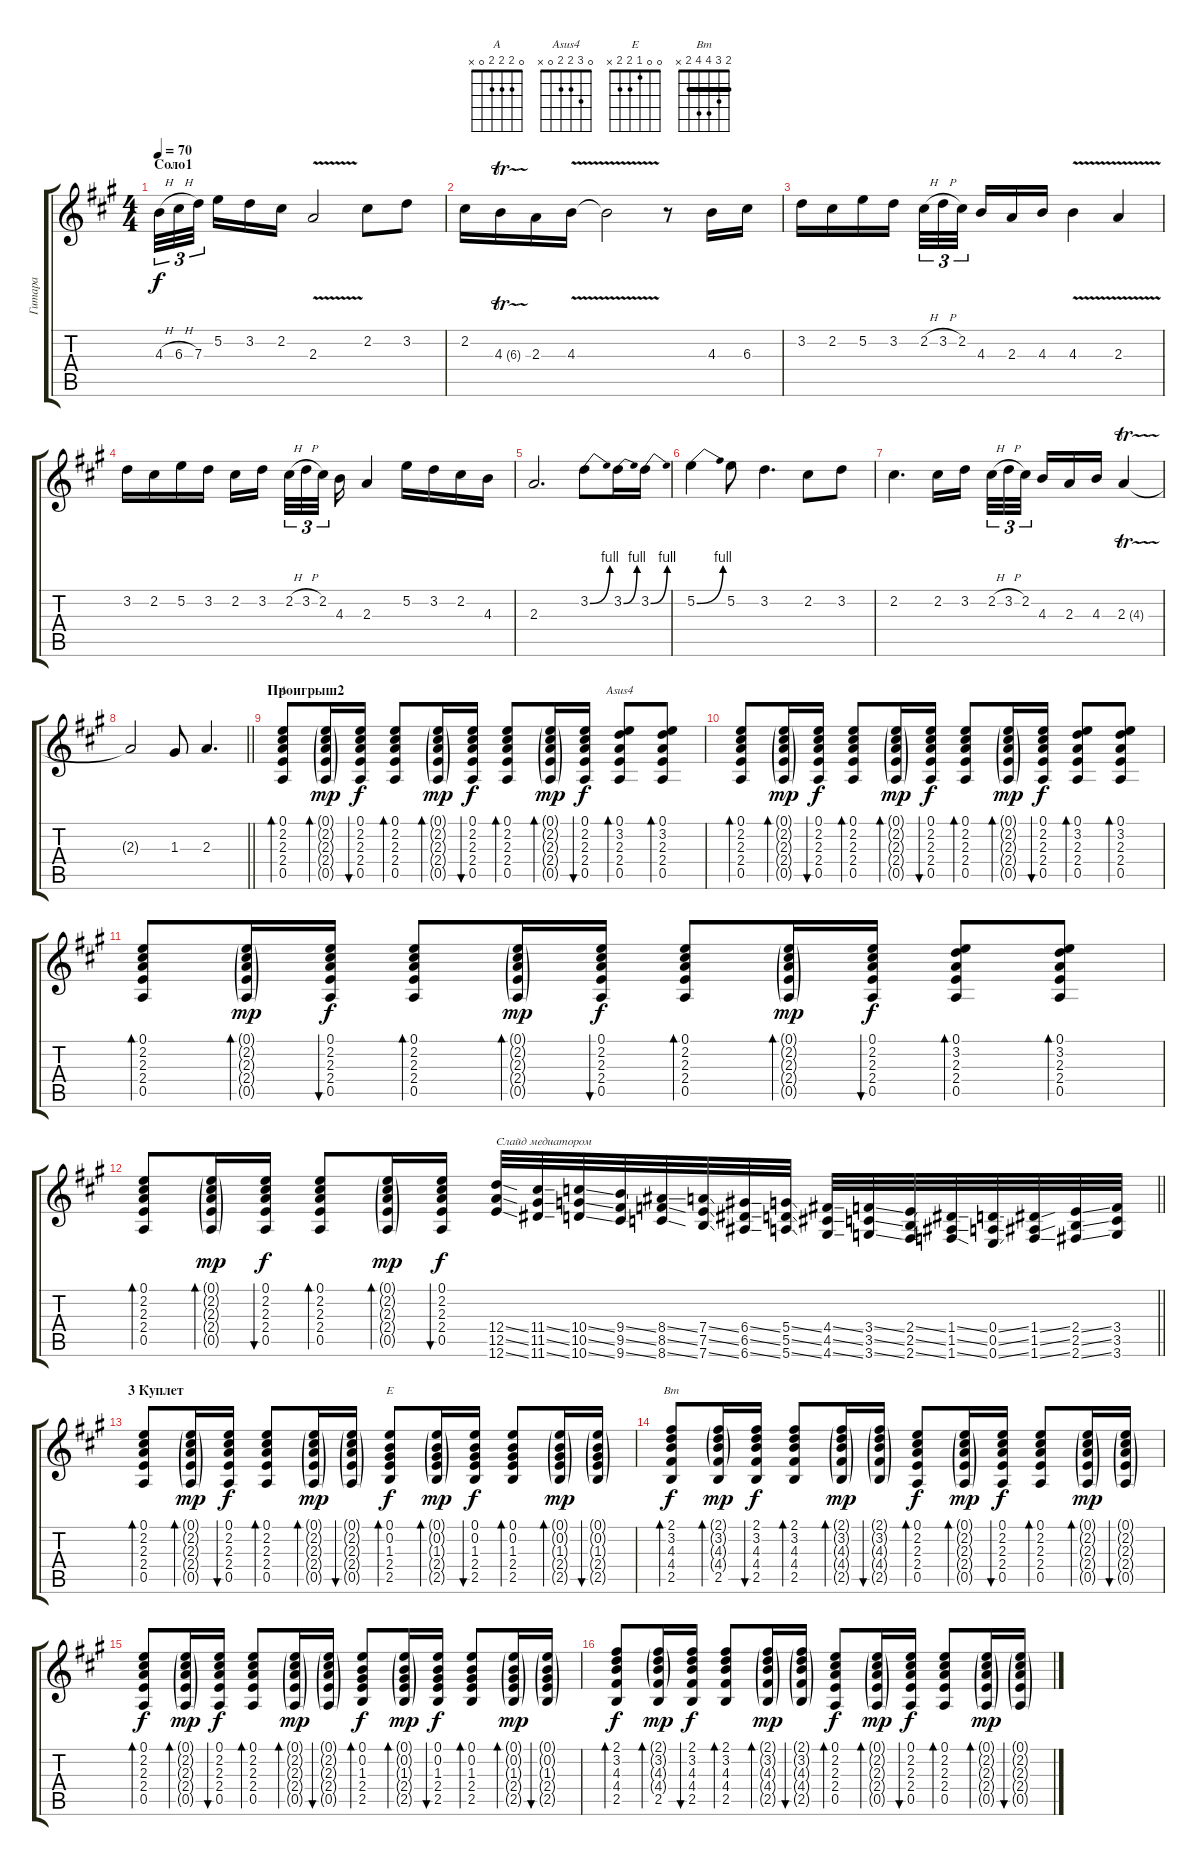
\track ("Гитара" "Гитара") {instrument acousticguitarsteel}
\staff {score tabs}
\tuning (E4 B3 G3 D3 A2 E2) {hide}
\chord ("A" 0 2 2 2 0 x)
\chord ("Asus4" 0 3 2 2 0 x)
\chord ("E" 0 0 1 2 2 x)
\chord ("Bm" 2 3 4 4 2 x) {barre 2}
\ts (4 4)
\section ("" "Соло1")
\tempo 70
\clef g2
\ks a
4.3{h}.32{tu (3 2) dy f instrument distortionguitar} 6.3{h}.32{tu (3 2)} 7.3.32{tu (3 2) beam splitsecondary} 5.2.16 3.2.16 2.2.16 2.3{v}.2 2.2.8 3.2.8 |
2.2.16 4.3{tr (6 32)}.16 2.3.16 4.3{v}.16 4.3{t}.2 r.8 4.3.16 6.3.16 |
3.2.16 2.2.16 5.2.16 3.2.16 2.2{h}.32{tu (3 2)} 3.2{h}.32{tu (3 2)} 2.2.32{tu (3 2) beam splitsecondary} 4.3.16 2.3.16 4.3.16 4.3{v}.4 2.3{v}.4 |
3.2.16 2.2.16 5.2.16 3.2.16 2.2.16 3.2.16{beam splitsecondary} 2.2{h}.32{tu (3 2)} 3.2{h}.32{tu (3 2)} 2.2.32{tu (3 2) beam splitsecondary} 4.3.16 2.3.4 5.2.16 3.2.16 2.2.16 4.3.16 |
2.3.2{d} 3.2{be (bend 0 0 60 4)}.8 3.2{be (bend 0 0 60 4)}.16 3.2{be (bend 0 0 60 4)}.16 |
5.2{be (bend 0 0 60 4)}.4 5.2.8 3.2.4{d} 2.2.8 3.2.8 |
2.2.4{d} 2.2.16 3.2.16 2.2{h}.32{tu (3 2)} 3.2{h}.32{tu (3 2)} 2.2.32{tu (3 2) beam splitsecondary} 4.3.16 2.3.16 4.3.16 2.3{tr (4 32)}.4 |
\barLineRight lightlight
2.3{t}.2 1.3.8 2.3.4{d} |
\section ("" "Проигрыш2")
(0.1 2.2 2.3 2.4 0.5).8{bd 60 ch "A" instrument acousticguitarsteel} (0.1{g} 2.2{g} 2.3{g} 2.4{g} 0.5{g}).16{bd 60 dy mp} (0.1 2.2 2.3 2.4 0.5).16{bu 60 dy f} (0.1 2.2 2.3 2.4 0.5).8{bd 60} (0.1{g} 2.2{g} 2.3{g} 2.4{g} 0.5{g}).16{bd 60 dy mp} (0.1 2.2 2.3 2.4 0.5).16{bu 60 dy f} (0.1 2.2 2.3 2.4 0.5).8{bd 60} (0.1{g} 2.2{g} 2.3{g} 2.4{g} 0.5{g}).16{bd 60 dy mp} (0.1 2.2 2.3 2.4 0.5).16{bu 60 dy f} (0.1 3.2 2.3 2.4 0.5).8{bd 60 ch "Asus4"} (0.1 3.2 2.3 2.4 0.5).8{bd 60} |
(0.1 2.2 2.3 2.4 0.5).8{bd 60} (0.1{g} 2.2{g} 2.3{g} 2.4{g} 0.5{g}).16{bd 60 dy mp} (0.1 2.2 2.3 2.4 0.5).16{bu 60 dy f} (0.1 2.2 2.3 2.4 0.5).8{bd 60} (0.1{g} 2.2{g} 2.3{g} 2.4{g} 0.5{g}).16{bd 60 dy mp} (0.1 2.2 2.3 2.4 0.5).16{bu 60 dy f} (0.1 2.2 2.3 2.4 0.5).8{bd 60} (0.1{g} 2.2{g} 2.3{g} 2.4{g} 0.5{g}).16{bd 60 dy mp} (0.1 2.2 2.3 2.4 0.5).16{bu 60 dy f} (0.1 3.2 2.3 2.4 0.5).8{bd 60} (0.1 3.2 2.3 2.4 0.5).8{bd 60} |
(0.1 2.2 2.3 2.4 0.5).8{bd 60} (0.1{g} 2.2{g} 2.3{g} 2.4{g} 0.5{g}).16{bd 60 dy mp} (0.1 2.2 2.3 2.4 0.5).16{bu 60 dy f} (0.1 2.2 2.3 2.4 0.5).8{bd 60} (0.1{g} 2.2{g} 2.3{g} 2.4{g} 0.5{g}).16{bd 60 dy mp} (0.1 2.2 2.3 2.4 0.5).16{bu 60 dy f} (0.1 2.2 2.3 2.4 0.5).8{bd 60} (0.1{g} 2.2{g} 2.3{g} 2.4{g} 0.5{g}).16{bd 60 dy mp} (0.1 2.2 2.3 2.4 0.5).16{bu 60 dy f} (0.1 3.2 2.3 2.4 0.5).8{bd 60} (0.1 3.2 2.3 2.4 0.5).8{bd 60} |
\barLineRight lightlight
(0.1 2.2 2.3 2.4 0.5).8{bd 60} (0.1{g} 2.2{g} 2.3{g} 2.4{g} 0.5{g}).16{bd 60 dy mp} (0.1 2.2 2.3 2.4 0.5).16{bu 60 dy f} (0.1 2.2 2.3 2.4 0.5).8{bd 60} (0.1{g} 2.2{g} 2.3{g} 2.4{g} 0.5{g}).16{bd 60 dy mp} (0.1 2.2 2.3 2.4 0.5).16{bu 60 dy f} (12.4{ss} 12.5{ss} 12.6{ss}).32{txt "Слайд медиатором" volume 5 instrument guitarfretnoise} (11.4{ss} 11.5{ss} 11.6{ss}).32 (10.4{ss} 10.5{ss} 10.6{ss}).32 (9.4{ss} 9.5{ss} 9.6{ss}).32 (8.4{ss} 8.5{ss} 8.6{ss}).32 (7.4{ss} 7.5{ss} 7.6{ss}).32 (6.4{ss} 6.5{ss} 6.6{ss}).32 (5.4{ss} 5.5{ss} 5.6{ss}).32 (4.4{ss} 4.5{ss} 4.6{ss}).32 (3.4{ss} 3.5{ss} 3.6{ss}).32 (2.4{ss} 2.5{ss} 2.6{ss}).32 (1.4{ss} 1.5{ss} 1.6{ss}).32 (0.4{ss} 0.5{ss} 0.6{ss}).32 (1.4{ss} 1.5{ss} 1.6{ss}).32 (2.4{ss} 2.5{ss} 2.6{ss}).32 (3.4 3.5 3.6).32 |
\section ("" "3 Куплет")
(0.1 2.2 2.3 2.4 0.5).8{bd 60 volume 13 instrument acousticguitarsteel} (0.1{g} 2.2{g} 2.3{g} 2.4{g} 0.5{g}).16{bd 60 dy mp} (0.1 2.2 2.3 2.4 0.5).16{bu 60 dy f} (0.1 2.2 2.3 2.4 0.5).8{bd 60} (0.1{g} 2.2{g} 2.3{g} 2.4{g} 0.5{g}).16{bd 60 dy mp} (0.1{g} 2.2{g} 2.3{g} 2.4{g} 0.5{g}).16{bu 60} (0.1 0.2 1.3 2.4 2.5).8{bd 60 ch "E" dy f} (0.1{g} 0.2{g} 1.3{g} 2.4{g} 2.5{g}).16{bd 60 dy mp} (0.1 0.2 1.3 2.4 2.5).16{bu 60 dy f} (0.1 0.2 1.3 2.4 2.5).8{bd 60} (0.1{g} 0.2{g} 1.3{g} 2.4{g} 2.5{g}).16{bd 60 dy mp} (0.1{g} 0.2{g} 1.3{g} 2.4{g} 2.5{g}).16{bu 60} |
(2.1 3.2 4.3 4.4 2.5).8{bd 60 ch "Bm" dy f} (2.1{g} 3.2{g} 4.3{g} 4.4{g} 2.5).16{bd 60 dy mp} (2.1 3.2 4.3 4.4 2.5).16{bu 60 dy f} (2.1 3.2 4.3 4.4 2.5).8{bd 60} (2.1{g} 3.2{g} 4.3{g} 4.4{g} 2.5{g}).16{bd 60 dy mp} (2.1{g} 3.2{g} 4.3{g} 4.4{g} 2.5{g}).16{bu 60} (0.1 2.2 2.3 2.4 0.5).8{bd 60 dy f} (0.1{g} 2.2{g} 2.3{g} 2.4{g} 0.5{g}).16{bd 60 dy mp} (0.1 2.2 2.3 2.4 0.5).16{bu 60 dy f} (0.1 2.2 2.3 2.4 0.5).8{bd 60} (0.1{g} 2.2{g} 2.3{g} 2.4{g} 0.5{g}).16{bd 60 dy mp} (0.1{g} 2.2{g} 2.3{g} 2.4{g} 0.5{g}).16{bu 60} |
(0.1 2.2 2.3 2.4 0.5).8{bd 60 dy f} (0.1{g} 2.2{g} 2.3{g} 2.4{g} 0.5{g}).16{bd 60 dy mp} (0.1 2.2 2.3 2.4 0.5).16{bu 60 dy f} (0.1 2.2 2.3 2.4 0.5).8{bd 60} (0.1{g} 2.2{g} 2.3{g} 2.4{g} 0.5{g}).16{bd 60 dy mp} (0.1{g} 2.2{g} 2.3{g} 2.4{g} 0.5{g}).16{bu 60} (0.1 0.2 1.3 2.4 2.5).8{bd 60 dy f} (0.1{g} 0.2{g} 1.3{g} 2.4{g} 2.5{g}).16{bd 60 dy mp} (0.1 0.2 1.3 2.4 2.5).16{bu 60 dy f} (0.1 0.2 1.3 2.4 2.5).8{bd 60} (0.1{g} 0.2{g} 1.3{g} 2.4{g} 2.5{g}).16{bd 60 dy mp} (0.1{g} 0.2{g} 1.3{g} 2.4{g} 2.5{g}).16{bu 60} |
(2.1 3.2 4.3 4.4 2.5).8{bd 60 dy f} (2.1{g} 3.2{g} 4.3{g} 4.4{g} 2.5).16{bd 60 dy mp} (2.1 3.2 4.3 4.4 2.5).16{bu 60 dy f} (2.1 3.2 4.3 4.4 2.5).8{bd 60} (2.1{g} 3.2{g} 4.3{g} 4.4{g} 2.5{g}).16{bd 60 dy mp} (2.1{g} 3.2{g} 4.3{g} 4.4{g} 2.5{g}).16{bu 60} (0.1 2.2 2.3 2.4 0.5).8{bd 60 dy f} (0.1{g} 2.2{g} 2.3{g} 2.4{g} 0.5{g}).16{bd 60 dy mp} (0.1 2.2 2.3 2.4 0.5).16{bu 60 dy f} (0.1 2.2 2.3 2.4 0.5).8{bd 60} (0.1{g} 2.2{g} 2.3{g} 2.4{g} 0.5{g}).16{bd 60 dy mp} (0.1{g} 2.2{g} 2.3{g} 2.4{g} 0.5{g}).16{bu 60}
